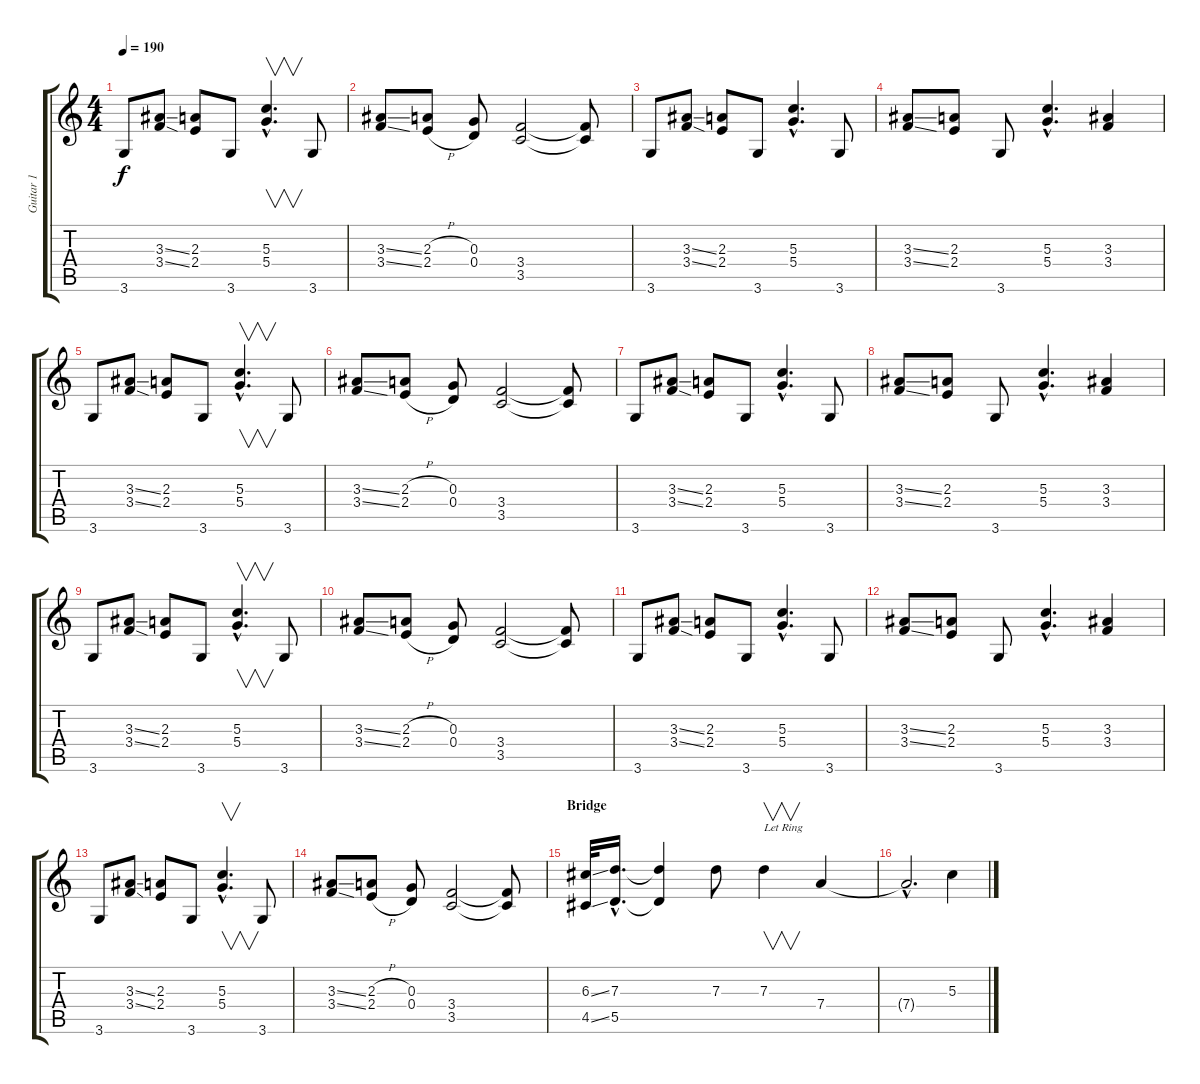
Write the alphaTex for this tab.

\track ("Guitar 1" "Guitar 1") {instrument overdrivenguitar}
\staff {score tabs}
\tuning (E4 B3 G3 D3 A2 E2) {hide}
\ts (4 4)
\tempo 190
\clef g2
\ks c
3.6.8{dy f} (3.3{ss} 3.4{ss}).8 (2.3 2.4).8 3.6.8 (5.3{hac} 5.4{hac}).4{v d} 3.6.8 |
(3.3{ss} 3.4{ss}).8 (2.3{h} 2.4{h}).8 (0.3 0.4).8 (3.4 3.5).2 (3.4{t} 3.5{t}).8 |
3.6.8 (3.3{ss} 3.4{ss}).8 (2.3 2.4).8 3.6.8 (5.3{hac} 5.4{hac}).4{d} 3.6.8 |
(3.3{ss} 3.4{ss}).8 (2.3 2.4).8 3.6.8 (5.3{hac} 5.4{hac}).4{d} (3.3 3.4).4 |
3.6.8 (3.3{ss} 3.4{ss}).8 (2.3 2.4).8 3.6.8 (5.3{hac} 5.4{hac}).4{v d} 3.6.8 |
(3.3{ss} 3.4{ss}).8 (2.3{h} 2.4{h}).8 (0.3 0.4).8 (3.4 3.5).2 (3.4{t} 3.5{t}).8 |
3.6.8 (3.3{ss} 3.4{ss}).8 (2.3 2.4).8 3.6.8 (5.3{hac} 5.4{hac}).4{d} 3.6.8 |
(3.3{ss} 3.4{ss}).8 (2.3 2.4).8 3.6.8 (5.3{hac} 5.4{hac}).4{d} (3.3 3.4).4 |
3.6.8 (3.3{ss} 3.4{ss}).8 (2.3 2.4).8 3.6.8 (5.3{hac} 5.4{hac}).4{v d} 3.6.8 |
(3.3{ss} 3.4{ss}).8 (2.3{h} 2.4{h}).8 (0.3 0.4).8 (3.4 3.5).2 (3.4{t} 3.5{t}).8 |
3.6.8 (3.3{ss} 3.4{ss}).8 (2.3 2.4).8 3.6.8 (5.3{hac} 5.4{hac}).4{d} 3.6.8 |
(3.3{ss} 3.4{ss}).8 (2.3 2.4).8 3.6.8 (5.3{hac} 5.4{hac}).4{d} (3.3 3.4).4 |
3.6.8 (3.3{ss} 3.4{ss}).8 (2.3 2.4).8 3.6.8 (5.3{hac} 5.4{hac}).4{v d} 3.6.8 |
(3.3{ss} 3.4{ss}).8 (2.3{h} 2.4{h}).8 (0.3 0.4).8 (3.4 3.5).2 (3.4{t} 3.5{t}).8 |
\section ("" "Bridge")
(6.3{ss} 4.5{ss}).32 (7.3{hac} 5.5{hac}).16{d} (7.3{t} 5.5{t}).4 7.3.8 7.3.4{v txt "Let Ring"} 7.4.4 |
7.4{hac t}.2{d} 5.3.4
